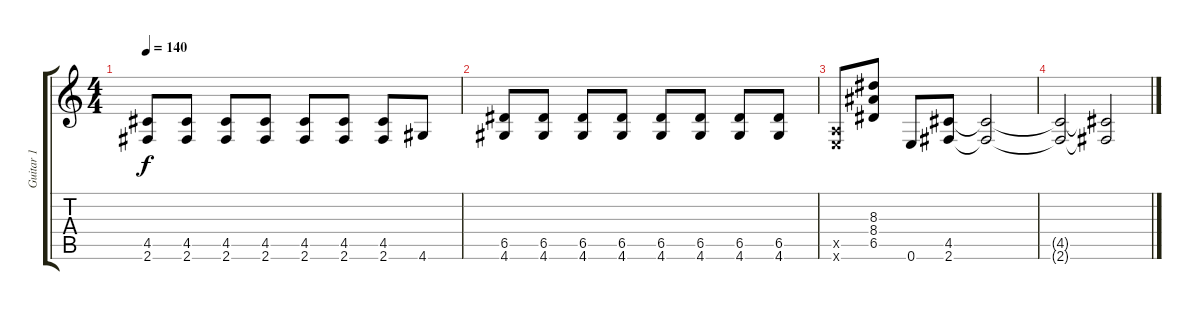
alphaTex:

\track ("Guitar 1" "Guitar 1") {instrument distortionguitar}
\staff {score tabs}
\tuning (E4 B3 G3 D3 A2 E2) {hide}
\ts (4 4)
\tempo 140
\clef g2
\ks c
(4.5 2.6).8{dy f} (4.5 2.6).8 (4.5 2.6).8 (4.5 2.6).8 (4.5 2.6).8 (4.5 2.6).8 (4.5 2.6).8 4.6.8 |
(6.5 4.6).8 (6.5 4.6).8 (6.5 4.6).8 (6.5 4.6).8 (6.5 4.6).8 (6.5 4.6).8 (6.5 4.6).8 (6.5 4.6).8 |
(0.5{x} 0.6{x}).8 (8.3 8.4 6.5).8 0.6.8 (4.5 2.6).8 (4.5{t} 2.6{t}).2 |
(4.5{t} 2.6{t}).2 (4.5{t} 2.6{t}).2
